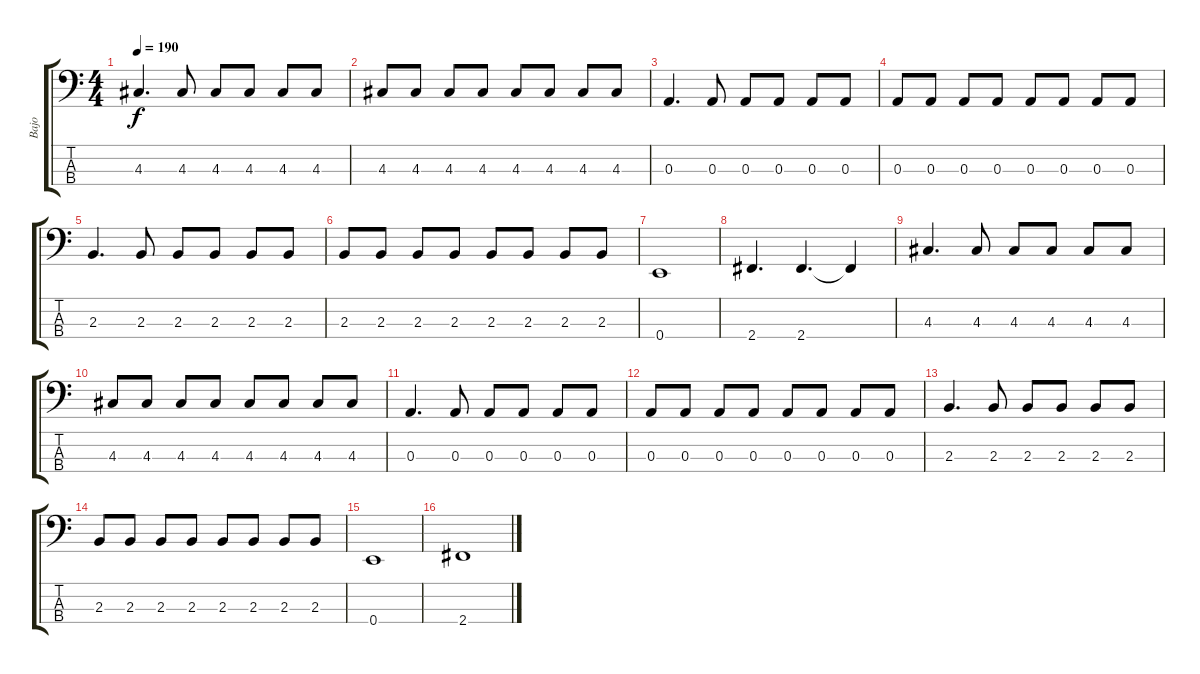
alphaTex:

\track ("Bajo" "Bajo") {instrument electricbassfinger}
\staff {score tabs}
\tuning (G2 D2 A1 E1) {hide}
\ts (4 4)
\tempo 190
\clef f4
\ks c
4.3.4{d dy f} 4.3.8 4.3.8 4.3.8 4.3.8 4.3.8 |
4.3.8 4.3.8 4.3.8 4.3.8 4.3.8 4.3.8 4.3.8 4.3.8 |
0.3.4{d} 0.3.8 0.3.8 0.3.8 0.3.8 0.3.8 |
0.3.8 0.3.8 0.3.8 0.3.8 0.3.8 0.3.8 0.3.8 0.3.8 |
2.3.4{d} 2.3.8 2.3.8 2.3.8 2.3.8 2.3.8 |
2.3.8 2.3.8 2.3.8 2.3.8 2.3.8 2.3.8 2.3.8 2.3.8 |
0.4.1 |
2.4.4{d} 2.4.4{d} 2.4{t}.4 |
4.3.4{d} 4.3.8 4.3.8 4.3.8 4.3.8 4.3.8 |
4.3.8 4.3.8 4.3.8 4.3.8 4.3.8 4.3.8 4.3.8 4.3.8 |
0.3.4{d} 0.3.8 0.3.8 0.3.8 0.3.8 0.3.8 |
0.3.8 0.3.8 0.3.8 0.3.8 0.3.8 0.3.8 0.3.8 0.3.8 |
2.3.4{d} 2.3.8 2.3.8 2.3.8 2.3.8 2.3.8 |
2.3.8 2.3.8 2.3.8 2.3.8 2.3.8 2.3.8 2.3.8 2.3.8 |
0.4.1 |
2.4.1
